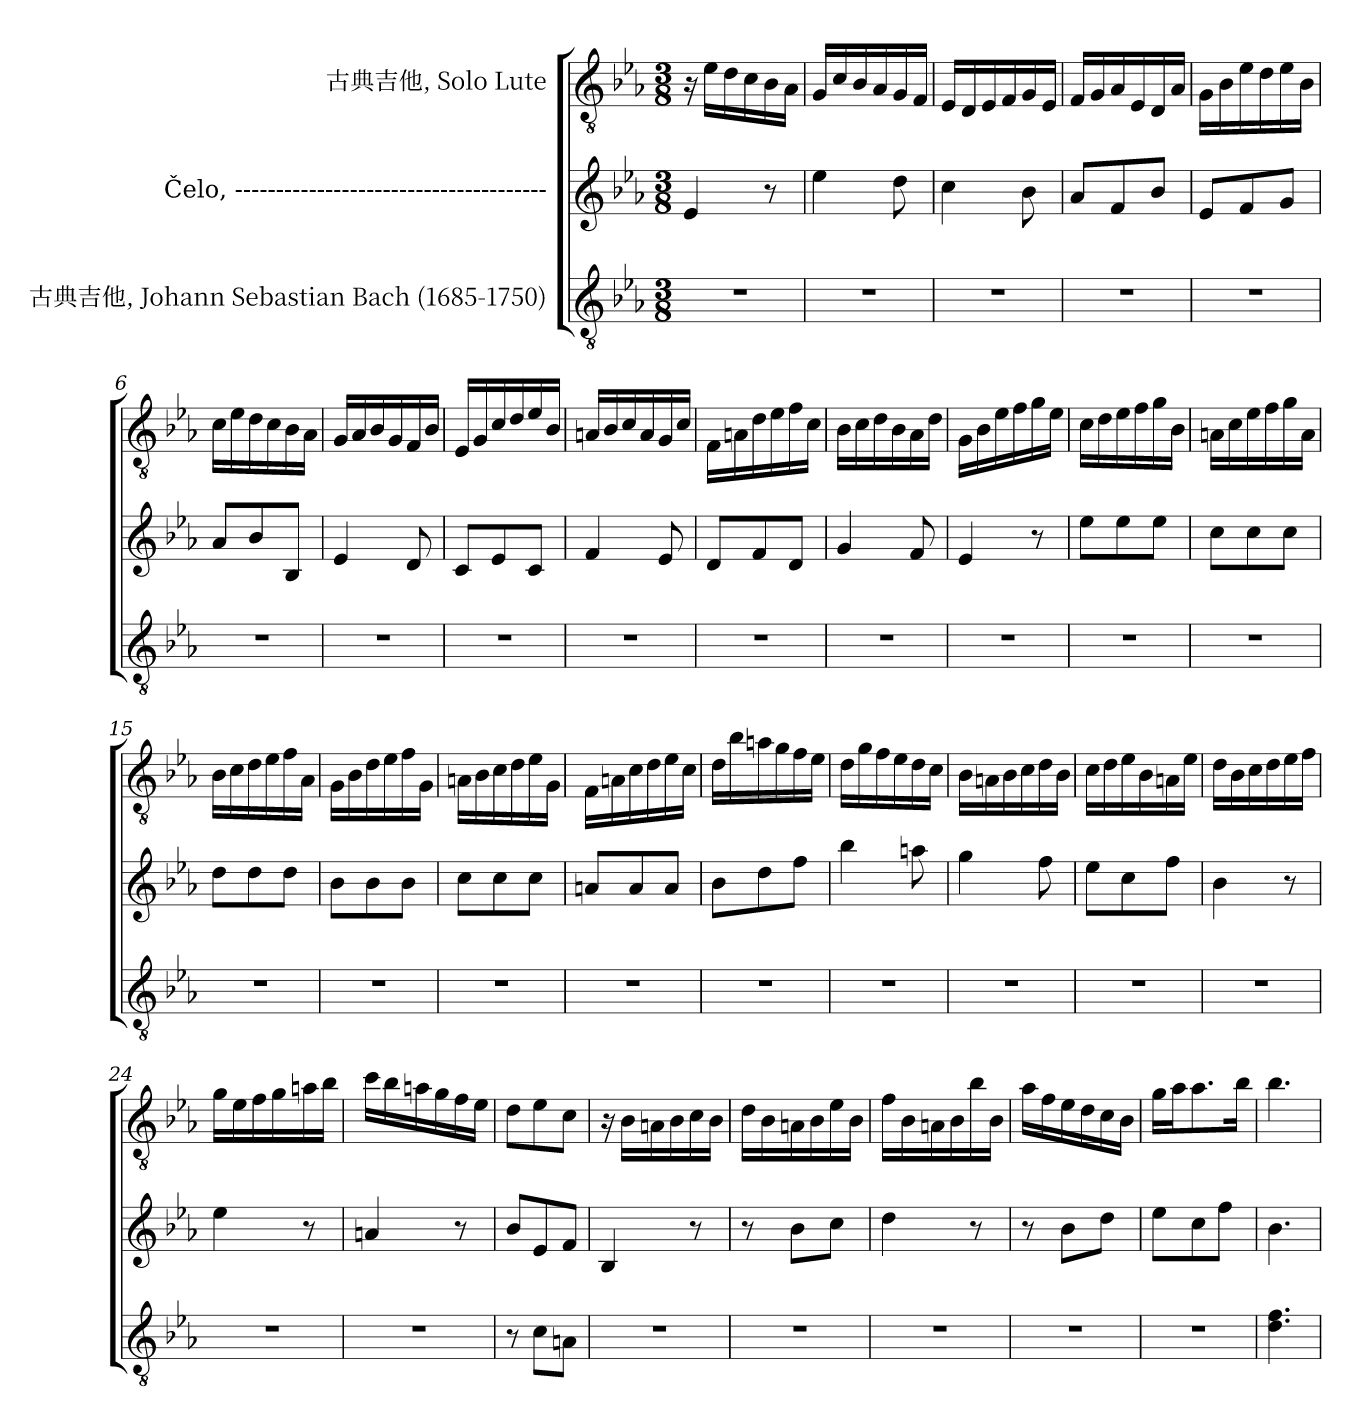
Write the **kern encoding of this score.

**kern	**kern	**kern
*part3	*part2	*part1
*staff3	*staff2	*staff1
*I"古典吉他, Johann Sebastian Bach   (1685-1750)	*I"Čelo, --------------------------------------	*I"古典吉他, Solo Lute
*clefGv2	*clefG2	*clefGv2
*	*ITrd14c24	*
*k[b-e-a-]	*k[b-e-a-]	*k[b-e-a-]
*M3/8	*M3/8	*M3/8
*MM100	*MM100	*MM100
=1	=1	=1
4.r	4EE-/	16r
.	.	16e-\LL
.	.	16d\
.	.	16c\
.	8r	16B-\
.	.	16A-\JJ
=2	=2	=2
4.r	4E-\	16G/LL
.	.	16c/
.	.	16B-/
.	.	16A-/
.	8D\	16G/
.	.	16F/JJ
=3	=3	=3
4.r	4C\	16E-/LL
.	.	16D/
.	.	16E-/
.	.	16F/
.	8BB-\	16G/
.	.	16E-/JJ
!!LO:LB:g=z
=4	=4	=4
4.r	8AA-/L	16F/LL
.	.	16G/
.	8FF/	16A-/
.	.	16E-/
.	8BB-/J	16D/
.	.	16A-/JJ
=5	=5	=5
4.r	8EE-/L	16G\LL
.	.	16B-\
.	8FF/	16e-\
.	.	16d\
.	8GG/J	16e-\
.	.	16B-\JJ
=6	=6	=6
4.r	8AA-/L	16c\LL
.	.	16e-\
.	8BB-/	16d\
.	.	16c\
.	8BBB-/J	16B-\
.	.	16A-\JJ
=7	=7	=7
4.r	4EE-/	16G/LL
.	.	16A-/
.	.	16B-/
.	.	16G/
.	8DD/	16F/
.	.	16B-/JJ
=8	=8	=8
4.r	8CC/L	16E-/LL
.	.	16G/
.	8EE-/	16c/
.	.	16d/
.	8CC/J	16e-/
.	.	16B-/JJ
=9	=9	=9
4.r	4FF/	16An/LL
.	.	16B-/
.	.	16c/
.	.	16A/
.	8EE-/	16G/
.	.	16c/JJ
!!LO:LB:g=z
=10	=10	=10
4.r	8DD/L	16F\LL
.	.	16An\
.	8FF/	16d\
.	.	16e-\
.	8DD/J	16f\
.	.	16c\JJ
=11	=11	=11
4.r	4GG/	16B-\LL
.	.	16c\
.	.	16d\
.	.	16B-\
.	8FF/	16A-\
.	.	16d\JJ
=12	=12	=12
4.r	4EE-/	16G\LL
.	.	16B-\
.	.	16e-\
.	.	16f\
.	8r	16g\
.	.	16e-\JJ
=13	=13	=13
4.r	8E-\L	16c\LL
.	.	16d\
.	8E-\	16e-\
.	.	16f\
.	8E-\J	16g\
.	.	16B-\JJ
=14	=14	=14
4.r	8C\L	16An\LL
.	.	16c\
.	8C\	16e-\
.	.	16f\
.	8C\J	16g\
.	.	16A\JJ
=15	=15	=15
4.r	8D\L	16B-\LL
.	.	16c\
.	8D\	16d\
.	.	16e-\
.	8D\J	16f\
.	.	16A-\JJ
!!LO:LB:g=z
=16	=16	=16
4.r	8BB-\L	16G\LL
.	.	16B-\
.	8BB-\	16d\
.	.	16e-\
.	8BB-\J	16f\
.	.	16G\JJ
=17	=17	=17
4.r	8C\L	16An\LL
.	.	16B-\
.	8C\	16c\
.	.	16d\
.	8C\J	16e-\
.	.	16G\JJ
=18	=18	=18
4.r	8AAn/L	16F\LL
.	.	16An\
.	8AA/	16c\
.	.	16d\
.	8AA/J	16e-\
.	.	16c\JJ
=19	=19	=19
4.r	8BB-\L	16d\LL
.	.	16b-\
.	8D\	16an\
.	.	16g\
.	8F\J	16f\
.	.	16e-\JJ
=20	=20	=20
4.r	4B-\	16d\LL
.	.	16g\
.	.	16f\
.	.	16e-\
.	8An\	16d\
.	.	16c\JJ
=21	=21	=21
4.r	4G\	16B-\LL
.	.	16An\
.	.	16B-\
.	.	16c\
.	8F\	16d\
.	.	16B-\JJ
!!LO:PB:g=z
=22	=22	=22
4.r	8E-\L	16c\LL
.	.	16d\
.	8C\	16e-\
.	.	16B-\
.	8F\J	16An\
.	.	16e-\JJ
=23	=23	=23
4.r	4BB-\	16d\LL
.	.	16B-\
.	.	16c\
.	.	16d\
.	8r	16e-\
.	.	16f\JJ
=24	=24	=24
4.r	4E-\	16g\LL
.	.	16e-\
.	.	16f\
.	.	16g\
.	8r	16an\
.	.	16b-\JJ
=25	=25	=25
4.r	4AAn/	16cc\LL
.	.	16b-\
.	.	16an\
.	.	16g\
.	8r	16f\
.	.	16e-\JJ
=26	=26	=26
8r	8BB-/L	8d\L
8c\L	8EE-/	8e-\
8An\J	8FF/J	8c\J
=27	=27	=27
4.r	4BBB-/	16r
.	.	16B-\LL
.	.	16An\
.	.	16B-\
.	8r	16c\
.	.	16B-\JJ
!!LO:LB:g=z
=28	=28	=28
4.r	8r	16d\LL
.	.	16B-\
.	8BB-\L	16An\
.	.	16B-\
.	8C\J	16e-\
.	.	16B-\JJ
=29	=29	=29
4.r	4D\	16f\LL
.	.	16B-\
.	.	16An\
.	.	16B-\
.	8r	16b-\
.	.	16B-\JJ
=30	=30	=30
4.r	8r	16a-\LL
.	.	16f\
.	8BB-\L	16e-\
.	.	16d\
.	8D\J	16c\
.	.	16B-\JJ
=31	=31	=31
4.r	8E-\L	16g\LL
.	.	16a-\J
.	8C\	8.a-\
.	8F\J	.
.	.	16b-\Jk
=32	=32	=32
4.d\ 4.f\	4.BB-\	4.b-\
=	=	=
*-	*-	*-
